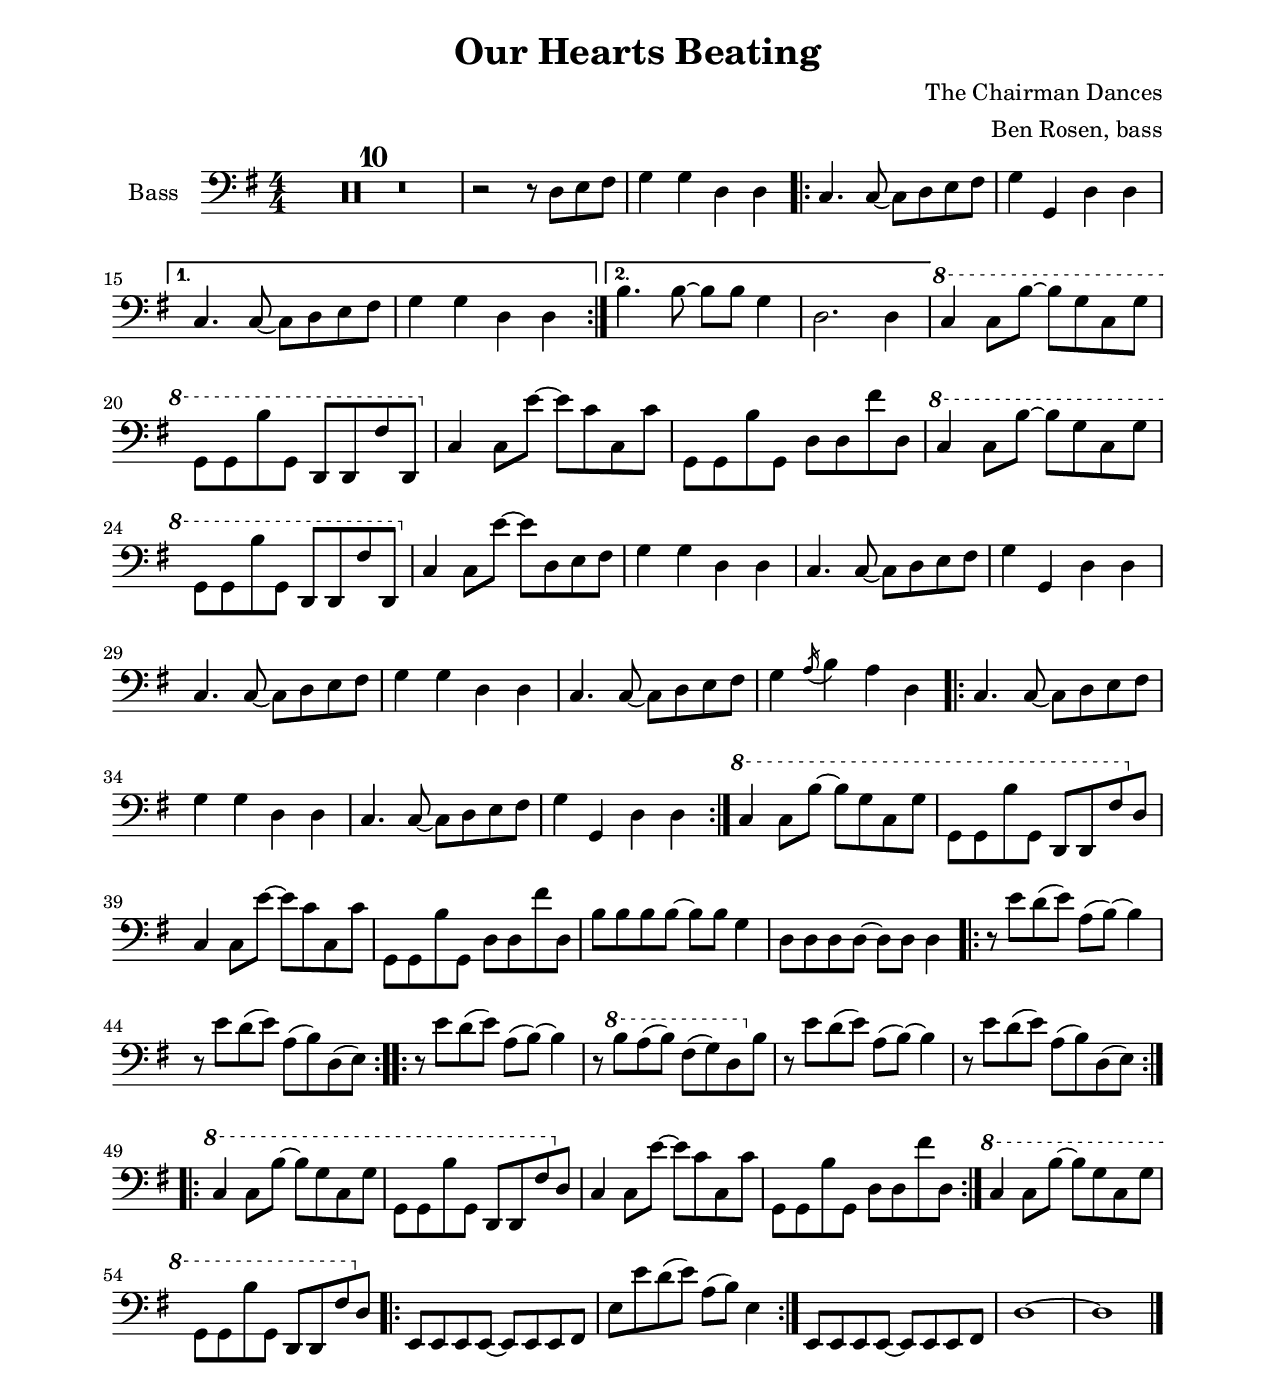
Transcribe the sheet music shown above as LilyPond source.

\version "2.24.1"

\include "settings.ily"

\header {
  title = "Our Hearts Beating"
  composer = "The Chairman Dances"
  arranger = "Ben Rosen, bass"
}

music = \relative g {
  \key g \major
  \time 4/4
  \clef "bass"

  | R1 * 10

  | r2 r8 d e fs
  | g4 g d d

  \repeat volta 2 {
    | c4. c8 ~ c d e fs
    | g4 g, d' d

    \alternative {
      \volta 1 {
        | c4. c8 ~ c d e fs
        | g4 g d d
      }

      \volta 2 {
        | b'4. b8 ~ b b g4
        | d2. d4
      }
    }
  }

  \ottava #1

  | c'4 c8 b' ~ b g c, g'
  | g,8 g b' g, d d fs' d,

  \ottava #0

  | c4 c8 e' ~ e c c, c'
  | g,8 g b' g, d' d fs' d,

  \ottava #1

  | c'4 c8 b' ~ b g c, g'
  | g,8 g b' g, d d fs' d,

  \ottava #0

  | c4 c8 e' ~ e d, e fs
  | g4 g d d
  | c4. c8 ~ c d e fs
  | g4 g, d' d

  | c4. c8 ~ c d e fs
  | g4 g d d
  | c4. c8 ~ c d e fs
  | g4 \acciaccatura { a16 } b4  a d,

  \repeat volta 2 {
    | c4. c8 ~ c d e fs
    | g4 g d d
    | c4. c8 ~ c d e fs
    | g4 g, d' d
  }

  \ottava #1

  | c'4 c8 b' ~ b g c, g'
  | g,8 g b' g, d d fs'
    \ottava #0
    d,8
  | c4 c8 e' ~ e c c, c'
  | g,8 g b' g, d' d fs' d,
  | b'8 b b b ~ b b g4
  | d8 d d d ~ d d d4

  \repeat volta 2 {
    | r8 e' d ( e ) a, ( b ) ~ b4
    | r8 e d ( e ) a, ( b ) d, ( e )
  }

  \repeat volta 2 {
    | r8 e' d ( e ) a, ( b ) ~ b4
    | r8
      \ottava #1
      b' a ( b ) fs ( g ) d
      \ottava #0
      b
    | r8 e d ( e ) a, ( b ) ~ b4
    | r8 e d ( e ) a, ( b ) d, ( e )
  }

  \repeat volta 2 {
    \ottava #1

    | c'4 c8 b' ~ b g c, g'
    | g,8 g b' g, d d fs'
      \ottava #0
      d,
    | c4 c8 e' ~ e c c, c'
    | g,8 g b' g, d' d fs' d,
  }

  \ottava #1

  | c'4 c8 b' ~ b g c, g'
  | g,8 g b' g, d d fs'
    \ottava #0
    d,

  \repeat volta 2 {
    | e,8 e e e~ e8 e e fs
    | e'8 e' d ( e) a, ( b ) e,4
  }

  | e,8 e e e ~ e e e fs
  | d'1 ~
  | d1

  \bar "|."
}

\score {
  \new Staff \with {
    instrumentName = "Bass"
    \numericTimeSignature
  } {
    \compressMMRests
    \music
  }
}
